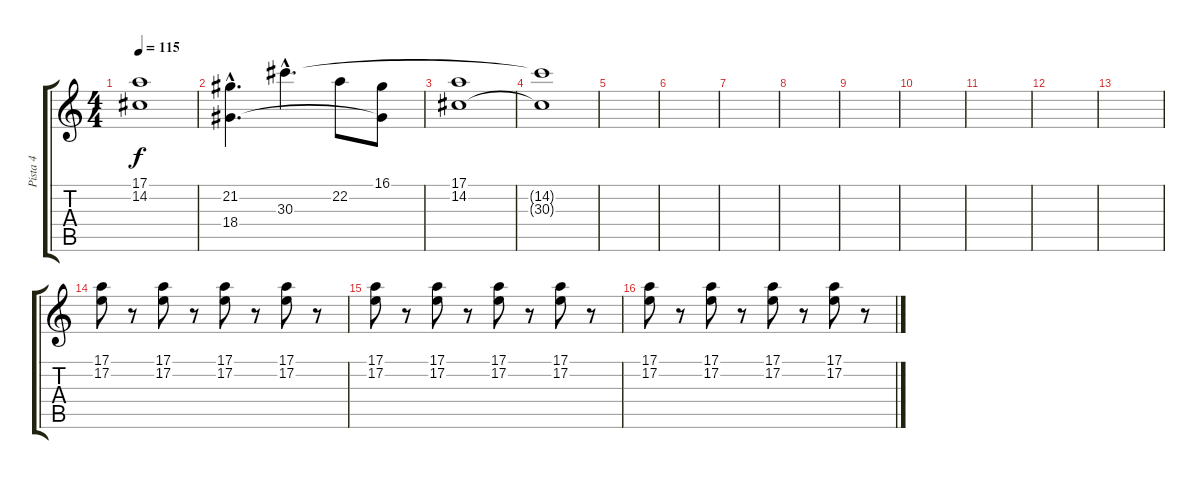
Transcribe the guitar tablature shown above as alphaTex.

\track ("Pista 4" "Pista 4") {instrument tremolostrings}
\staff {score tabs}
\tuning (E4 B3 G3 D3 A2 E2) {hide}
\ts (4 4)
\tempo 115
\clef g2
\ks c
(17.1 14.2).1{dy f volume 11} |
(21.2{hac} 18.4{hac}).4{d} 30.3{hac}.4{d} 22.2.8 (16.1 18.4{t}).8 |
(17.1 14.2).1 |
(14.2{t} 30.3{t}).1 |
|
|
|
|
|
|
|
|
|
(17.1 17.2).8{volume 4} r.8 (17.1 17.2).8 r.8 (17.1 17.2).8 r.8 (17.1 17.2).8 r.8 |
(17.1 17.2).8 r.8 (17.1 17.2).8 r.8 (17.1 17.2).8 r.8 (17.1 17.2).8 r.8 |
(17.1 17.2).8 r.8 (17.1 17.2).8 r.8 (17.1 17.2).8 r.8 (17.1 17.2).8 r.8
